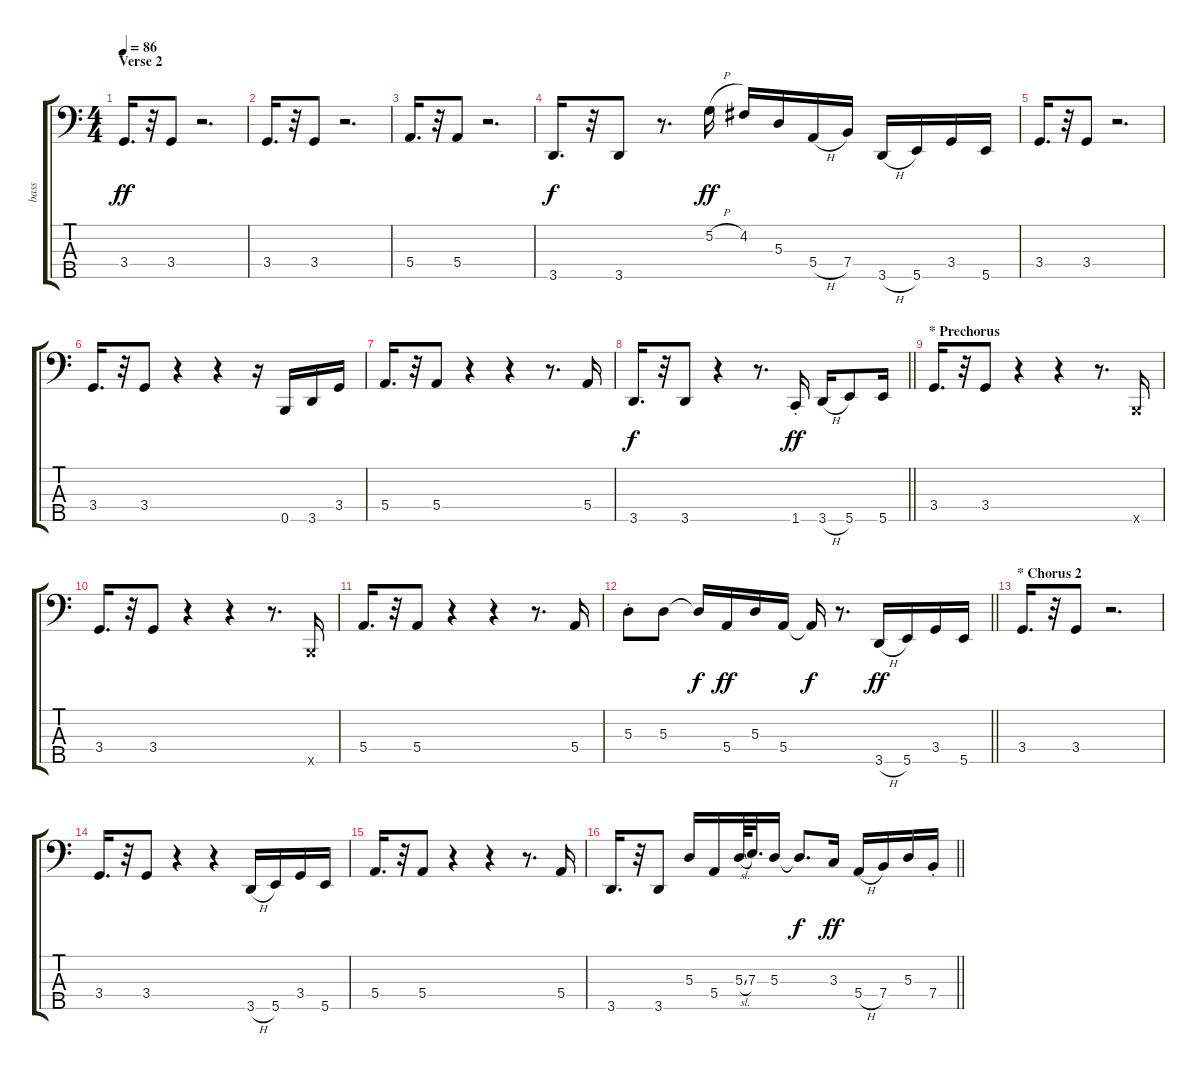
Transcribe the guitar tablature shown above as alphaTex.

\track ("bass" "bass") {instrument electricbassfinger}
\staff {score tabs}
\tuning (G2 D2 A1 E1 B0) {hide}
\ts (4 4)
\section ("" "Verse 2")
\tempo 86
\clef f4
\ks c
3.4.16{d dy ff} r.32 3.4.8 r.2{d} |
3.4.16{d} r.32 3.4.8 r.2{d} |
5.4.16{d} r.32 5.4.8 r.2{d} |
3.5.16{d dy f} r.32 3.5.8 r.8{d} 5.2{h}.16{dy ff} 4.2.16 5.3.16 5.4{h}.16 7.4.16 3.5{h}.16 5.5.16 3.4.16 5.5.16 |
3.4.16{d} r.32 3.4.8 r.2{d} |
3.4.16{d} r.32 3.4.8 r.4 r.4 r.16 0.5.16 3.5.16 3.4.16 |
5.4.16{d} r.32 5.4.8 r.4 r.4 r.8{d} 5.4.16 |
\barLineRight lightlight
3.5.16{d dy f} r.32 3.5.8 r.4 r.8{d} 1.5{st}.16{dy ff} 3.5{h}.16 5.5.8 5.5.16 |
\section ("" "* Prechorus")
3.4.16{d} r.32 3.4.8 r.4 r.4 r.8{d} 0.5{x}.16 |
3.4.16{d} r.32 3.4.8 r.4 r.4 r.8{d} 0.5{x}.16 |
5.4.16{d} r.32 5.4.8 r.4 r.4 r.8{d} 5.4.16 |
\barLineRight lightlight
5.3{st}.8 5.3.8 5.3{t}.16{dy f} 5.4.16{dy ff} 5.3.16 5.4.16 5.4{t}.16{dy f} r.8{d} 3.5{h}.16{dy ff} 5.5.16 3.4.16 5.5.16 |
\section ("" "* Chorus 2")
3.4.16{d} r.32 3.4.8 r.2{d} |
3.4.16{d} r.32 3.4.8 r.4 r.4 3.5{h}.16 5.5.16 3.4.16 5.5.16 |
5.4.16{d} r.32 5.4.8 r.4 r.4 r.8{d} 5.4.16 |
\barLineRight lightlight
3.5.16{d} r.32 3.5.8 5.3.16 5.4.16 5.3{sl}.64 7.3.32{d} 5.3.16 5.3{t}.8{d dy f} 3.3.16{dy ff} 5.4{h}.16 7.4.16 5.3.16 7.4{st}.16
